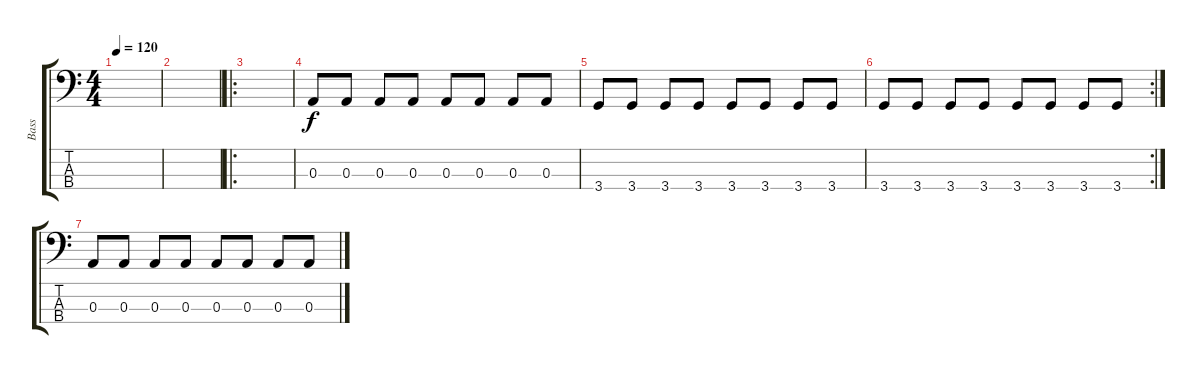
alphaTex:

\track ("Bass" "Bass") {instrument electricbasspick}
\staff {score tabs}
\tuning (G2 D2 A1 E1) {hide}
\ts (4 4)
\tempo 120
\clef f4
\ks c
|
|
\ro
|
0.3.8 0.3.8 0.3.8 0.3.8 0.3.8 0.3.8 0.3.8 0.3.8 |
3.4.8 3.4.8 3.4.8 3.4.8 3.4.8 3.4.8 3.4.8 3.4.8 |
\rc 2
3.4.8 3.4.8 3.4.8 3.4.8 3.4.8 3.4.8 3.4.8 3.4.8 |
0.3.8 0.3.8 0.3.8 0.3.8 0.3.8 0.3.8 0.3.8 0.3.8
